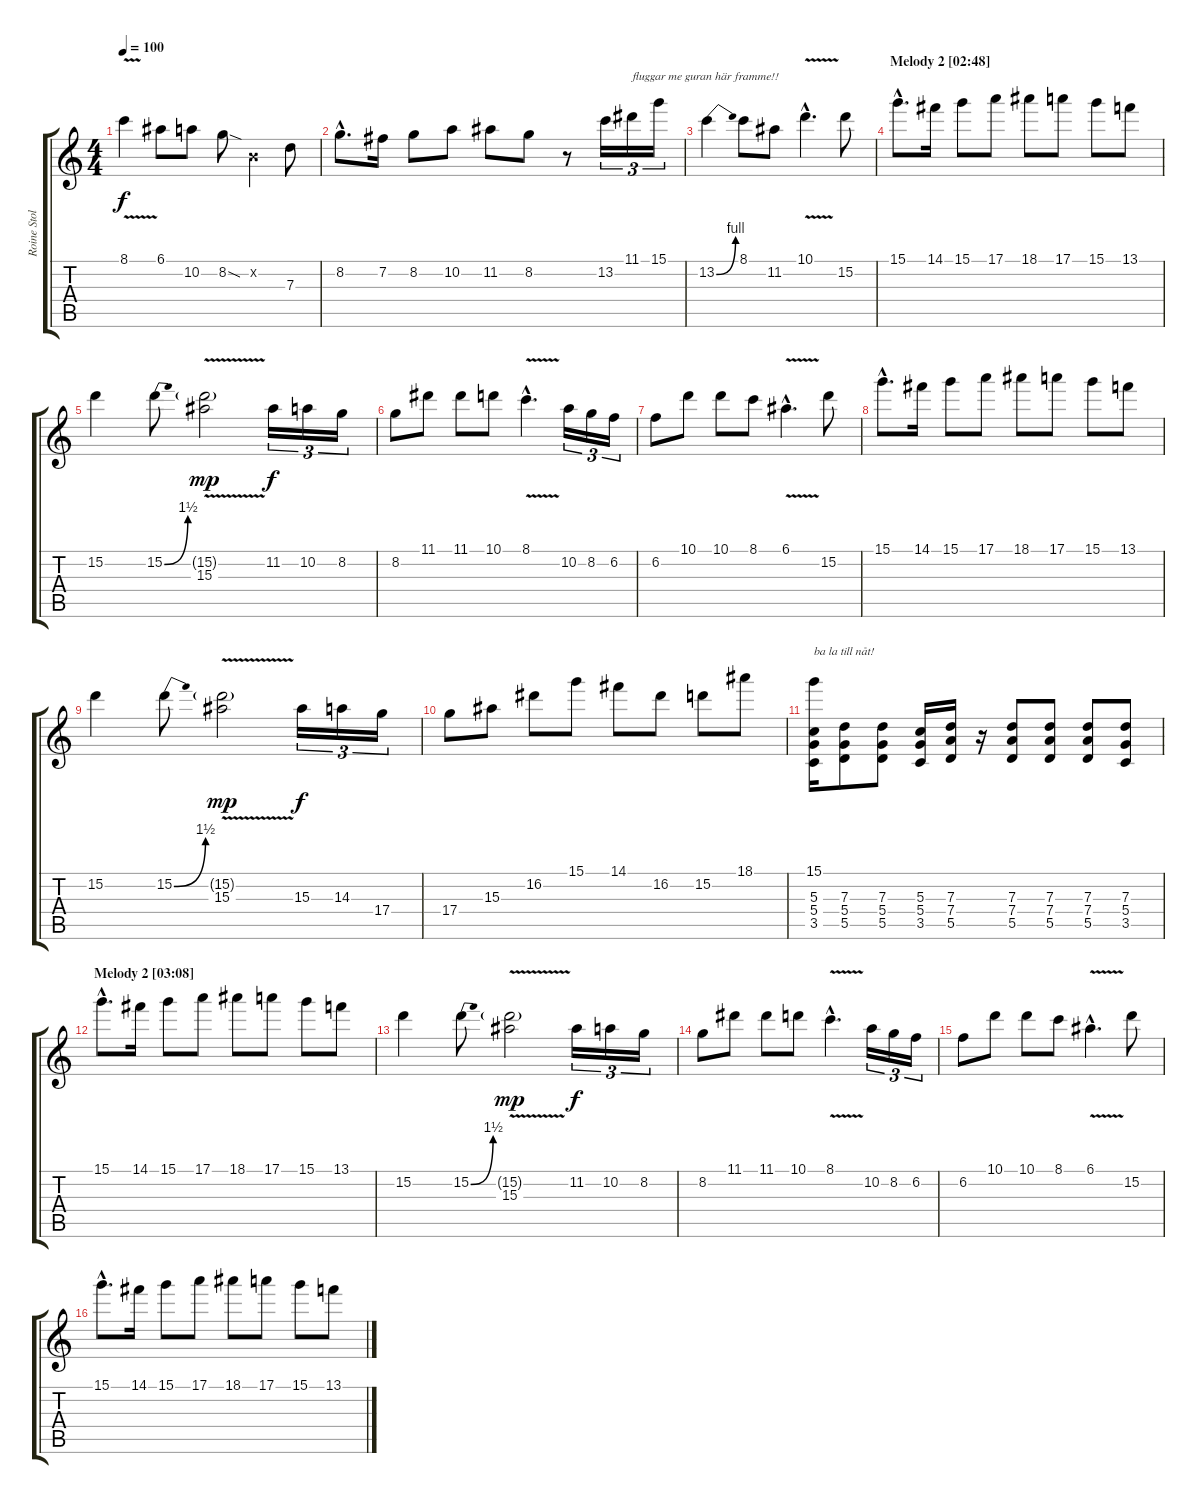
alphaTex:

\track ("Roine Stolt" "Roine Stol") {instrument distortionguitar}
\staff {score tabs}
\tuning (E4 B3 G3 D3 A2 E2) {hide}
\ts (4 4)
\tempo 100
\clef g2
\ks c
8.1{v}.4{dy f} 6.1.8 10.2.8 8.2{sod}.8 0.2{x}.4 7.3.8 |
8.2{hac}.8{d} 7.2.16 8.2.8 10.2.8 11.2.8 8.2.8 r.8 13.2.16{tu (3 2)} 11.1.16{tu (3 2) txt "fluggar me guran här framme!!"} 15.1.16{tu (3 2)} |
13.2{be (bend 0 0 60 4)}.4 8.1.8 11.2.8 10.1{v hac}.4{d} 15.2.8 |
\section ("" "Melody 2 [02:48]")
15.1{hac}.8{d} 14.1.16 15.1.8 17.1.8 18.1.8 17.1.8 15.1.8 13.1.8 |
15.2.4 15.2{be (bend 0 0 60 6)}.8 (15.2{g} 15.3{v}).2{dy mp} 11.2.16{tu (3 2) dy f} 10.2.16{tu (3 2)} 8.2.16{tu (3 2)} |
8.2.8 11.1.8 11.1.8 10.1.8 8.1{v hac}.4{d} 10.2.16{tu (3 2)} 8.2.16{tu (3 2)} 6.2.16{tu (3 2)} |
6.2.8 10.1.8 10.1.8 8.1.8 6.1{v hac}.4{d} 15.2.8 |
15.1{hac}.8{d} 14.1.16 15.1.8 17.1.8 18.1.8 17.1.8 15.1.8 13.1.8 |
15.2.4 15.2{be (bend 0 0 60 6)}.8 (15.2{g} 15.3{v}).2{dy mp} 15.3.16{tu (3 2) dy f} 14.3.16{tu (3 2)} 17.4.16{tu (3 2)} |
17.4.8 15.3.8 16.2.8 15.1.8 14.1.8 16.2.8 15.2.8 18.1.8 |
(15.1 5.3 5.4 3.5).16{txt "ba la till nåt!"} (7.3 5.4 5.5).8 (7.3 5.4 5.5).8 (5.3 5.4 3.5).16 (7.3 7.4 5.5).16 r.16 (7.3 7.4 5.5).8 (7.3 7.4 5.5).8 (7.3 7.4 5.5).8 (7.3 5.4 3.5).8 |
\section ("" "Melody 2 [03:08]")
15.1{hac}.8{d} 14.1.16 15.1.8 17.1.8 18.1.8 17.1.8 15.1.8 13.1.8 |
15.2.4 15.2{be (bend 0 0 60 6)}.8 (15.2{g} 15.3{v}).2{dy mp} 11.2.16{tu (3 2) dy f} 10.2.16{tu (3 2)} 8.2.16{tu (3 2)} |
8.2.8 11.1.8 11.1.8 10.1.8 8.1{v hac}.4{d} 10.2.16{tu (3 2)} 8.2.16{tu (3 2)} 6.2.16{tu (3 2)} |
6.2.8 10.1.8 10.1.8 8.1.8 6.1{v hac}.4{d} 15.2.8 |
15.1{hac}.8{d} 14.1.16 15.1.8 17.1.8 18.1.8 17.1.8 15.1.8 13.1.8
